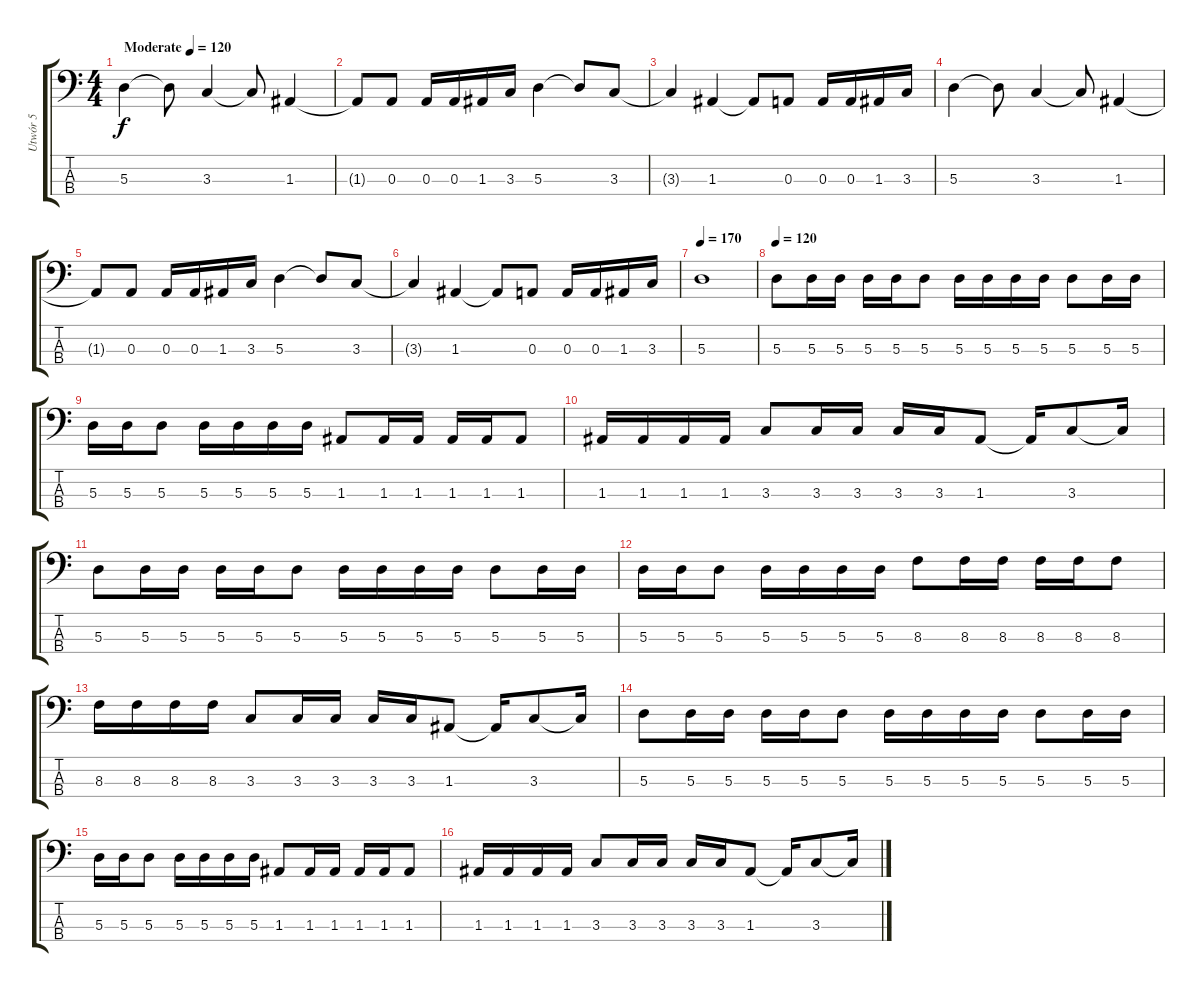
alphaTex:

\track ("Utwór 5" "Utwór 5") {instrument electricbasspick}
\staff {score tabs}
\tuning (G2 D2 A1 E1) {hide}
\ts (4 4)
\tempo (120 "Moderate")
\clef f4
\ks c
5.3.4{dy f instrument electricbasspick} 5.3{t}.8 3.3.4 3.3{t}.8 1.3.4 |
1.3{t}.8 0.3.8 0.3.16 0.3.16 1.3.16 3.3.16 5.3.4 5.3{t}.8 3.3.8 |
3.3{t}.4 1.3.4 1.3{t}.8 0.3.8 0.3.16 0.3.16 1.3.16 3.3.16 |
5.3.4 5.3{t}.8 3.3.4 3.3{t}.8 1.3.4 |
1.3{t}.8 0.3.8 0.3.16 0.3.16 1.3.16 3.3.16 5.3.4 5.3{t}.8 3.3.8 |
3.3{t}.4 1.3.4 1.3{t}.8 0.3.8 0.3.16 0.3.16 1.3.16 3.3.16 |
\tempo 170
5.3.1 |
\tempo 120
5.3.8 5.3.16 5.3.16 5.3.16 5.3.16 5.3.8 5.3.16 5.3.16 5.3.16 5.3.16 5.3.8 5.3.16 5.3.16 |
5.3.16 5.3.16 5.3.8 5.3.16 5.3.16 5.3.16 5.3.16 1.3.8 1.3.16 1.3.16 1.3.16 1.3.16 1.3.8 |
1.3.16 1.3.16 1.3.16 1.3.16 3.3.8 3.3.16 3.3.16 3.3.16 3.3.16 1.3.8 1.3{t}.16 3.3.8 3.3{t}.16 |
5.3.8 5.3.16 5.3.16 5.3.16 5.3.16 5.3.8 5.3.16 5.3.16 5.3.16 5.3.16 5.3.8 5.3.16 5.3.16 |
5.3.16 5.3.16 5.3.8 5.3.16 5.3.16 5.3.16 5.3.16 8.3.8 8.3.16 8.3.16 8.3.16 8.3.16 8.3.8 |
8.3.16 8.3.16 8.3.16 8.3.16 3.3.8 3.3.16 3.3.16 3.3.16 3.3.16 1.3.8 1.3{t}.16 3.3.8 3.3{t}.16 |
5.3.8 5.3.16 5.3.16 5.3.16 5.3.16 5.3.8 5.3.16 5.3.16 5.3.16 5.3.16 5.3.8 5.3.16 5.3.16 |
5.3.16 5.3.16 5.3.8 5.3.16 5.3.16 5.3.16 5.3.16 1.3.8 1.3.16 1.3.16 1.3.16 1.3.16 1.3.8 |
1.3.16 1.3.16 1.3.16 1.3.16 3.3.8 3.3.16 3.3.16 3.3.16 3.3.16 1.3.8 1.3{t}.16 3.3.8 3.3{t}.16
